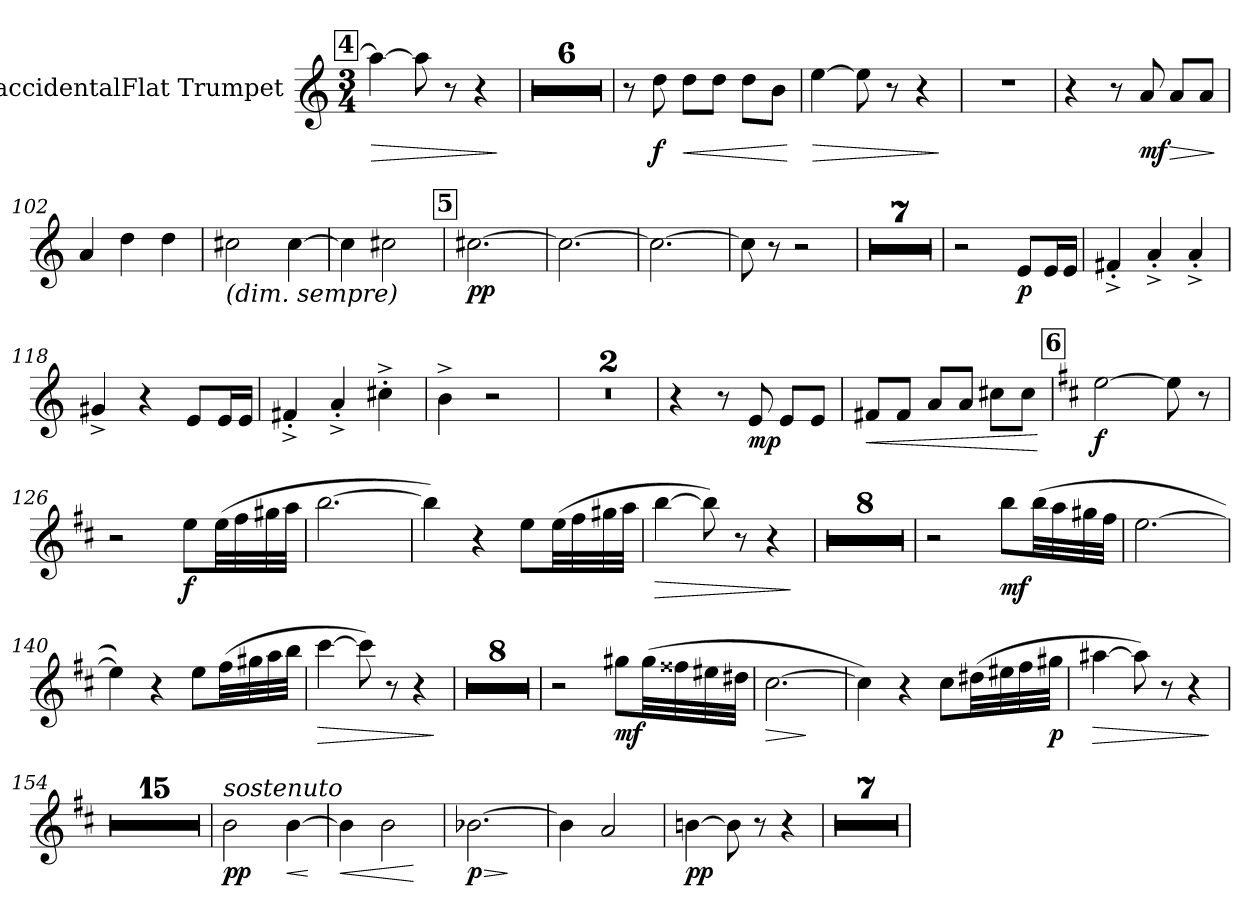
**kern	**dynam
*part1	*part1
*staff1	*staff1
*I"BaccidentalFlat Trumpet	*
*I'BaccidentalFlat Tpt.	*
*clefG2	*
*ITrd1c2	*
*k[b-e-]	*
*M3/4	*
!!LO:REH:place=s1:a:B:fs=14:t=4
=91	=91
!	!LO:HP:b
4gg\_	>
8gg\]	.
8r	.
4r	.
.	]
=92	=92
2.r	.
=93	=93
2.r	.
=94	=94
2.r	.
=95	=95
2.r	.
=96	=96
2.r	.
=97	=97
2.r	.
=98	=98
8r	.
!	!LO:DY:b
8cc\	f
!	!LO:HP:b
8cc\L	<
8cc\J	.
8cc\L	.
8a\J	.
.	[
=99	=99
!	!LO:HP:b
[4dd\	>
8dd\]	.
8r	.
4r	.
.	]
=100	=100
2.r	.
=101	=101
4r	.
8r	.
!	!LO:DY:b
8g/	mf
!	!LO:HP:b
8g/L	>
8g/J	.
.	]
!!LO:LB:g=z
=102	=102
4g/	.
4cc\	.
4cc\	.
=103	=103
!LO:TX:b:i:t=(dim. sempre)	!
2bn\	.
[4b\	.
=104	=104
4b\]	.
2bn\	.
!!LO:REH:place=s1:a:B:fs=14:t=5
=105	=105
!	!LO:DY:b
[2.bn\	pp
=106	=106
2.b\_	.
=107	=107
2.b\_	.
=108	=108
8b\]	.
8r	.
2r	.
=109	=109
2.r	.
=110	=110
2.r	.
=111	=111
2.r	.
=112	=112
2.r	.
=113	=113
2.r	.
=114	=114
2.r	.
=115	=115
2.r	.
=116	=116
2r	.
!	!LO:DY:b
8d/L	p
16d/L	.
16d/JJ	.
=117	=117
4en'^/	.
4g'^/	.
4g'^/	.
=118	=118
4f#X^/	.
4r	.
8d/L	.
16d/L	.
16d/JJ	.
!!LO:LB:g=z
=119	=119
4en'^/	.
4g'^/	.
4bn'^\	.
=120	=120
4a^\	.
2r	.
=121	=121
2.r	.
=122	=122
2.r	.
=123	=123
4r	.
8r	.
!	!LO:DY:b
8d/	mp
8d/L	.
8d/J	.
=124	=124
!	!LO:HP:b
8en/L	<
8e/J	.
8g/L	.
8g/J	.
8bn\L	.
8b\J	.
.	[
!!LO:REH:place=s1:a:B:fs=14:t=6
=125	=125
*k[]	*
!	!LO:DY:b
[2dd\	f
8dd\]	.
8r	.
=126	=126
2r	.
!	!LO:DY:b
8dd\L	f
(32dd\LL	.
32ee\	.
32ff#X\	.
32gg\JJJ	.
=127	=127
[2.aa\	.
!!LO:PB:g=z
=128	=128
4aa\])	.
4r	.
8dd\L	.
(32dd\LL	.
32ee\	.
32ff#X\	.
32gg\JJJ	.
=129	=129
!	!LO:HP:b
[4aa\	>
8aa\])	.
8r	.
4r	.
.	]
=130	=130
2.r	.
=131	=131
2.r	.
=132	=132
2.r	.
=133	=133
2.r	.
=134	=134
2.r	.
=135	=135
2.r	.
=136	=136
2.r	.
=137	=137
2.r	.
=138	=138
2r	.
!	!LO:DY:b
8aa\L	mf
(32aa\LL	.
32gg\	.
32ff#X\	.
32ee\JJJ	.
=139	=139
[2.dd\	.
=140	=140
4dd\])	.
4r	.
8dd\L	.
(32ee\LL	.
32ff#X\	.
32gg\	.
32aa\JJJ	.
=141	=141
!	!LO:HP:b
[4bb\	>
8bb\])	.
8r	.
4r	.
.	]
=142	=142
2.r	.
=143	=143
2.r	.
=144	=144
2.r	.
=145	=145
2.r	.
=146	=146
2.r	.
=147	=147
2.r	.
=148	=148
2.r	.
=149	=149
2.r	.
=150	=150
2r	.
!	!LO:DY:b
8ff#X\L	mf
(32ff#\LL	.
32ee#X\	.
32dd#X\	.
32cc#X\JJJ	.
=151	=151
!	!LO:HP:b
[2.b\	>
.	]
=152	=152
4b\])	.
4r	.
8b\L	.
(32cc#X\LL	.
32dd#X\	.
32ee\	.
!	!LO:DY:b
32ff#X\JJJ	p
=153	=153
!	!LO:HP:b
[4gg#X\	>
8gg#\])	.
8r	.
4r	.
.	]
=154	=154
2.r	.
=155	=155
2.r	.
=156	=156
2.r	.
=157	=157
2.r	.
=158	=158
2.r	.
=159	=159
2.r	.
=160	=160
2.r	.
=161	=161
2.r	.
=162	=162
2.r	.
=163	=163
2.r	.
=164	=164
2.r	.
=165	=165
2.r	.
=166	=166
2.r	.
=167	=167
2.r	.
=168	=168
2.r	.
=169	=169
!LO:TX:a:i:t=sostenuto	!
!	!LO:DY:b
2a\	pp
!	!LO:HP:b
[4a\	<
.	[
!!LO:LB:g=z
=170	=170
!	!LO:HP:b
4a\]	<
2a\	.
.	[
=171	=171
!	!LO:HP:b
!	!LO:DY:n=1:b
[2.a-X\	> p
.	]
=172	=172
4a-\]	.
2g/	.
=173	=173
!	!LO:DY:b
[4an\	pp
8a\]	.
8r	.
4r	.
=174	=174
2.r	.
=175	=175
2.r	.
=176	=176
2.r	.
=177	=177
2.r	.
=178	=178
2.r	.
=179	=179
2.r	.
=180	=180
2.r	.
=	=
*-	*-
